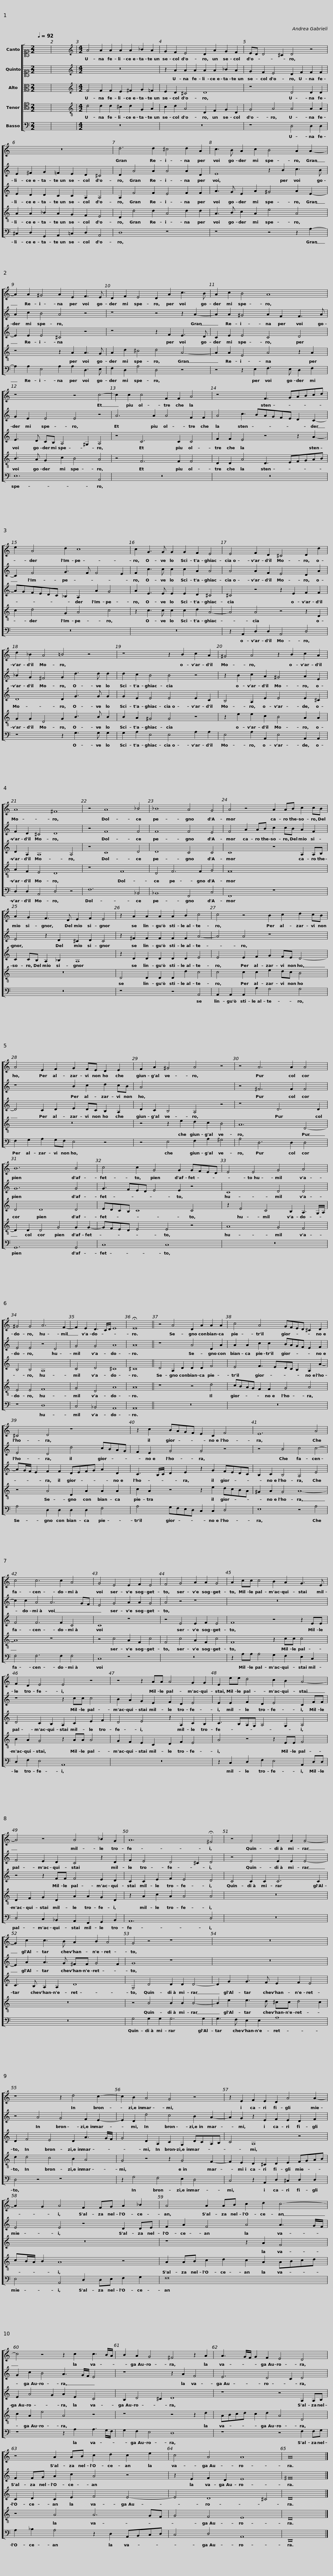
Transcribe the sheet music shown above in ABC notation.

X:1
%%score [ 1 2 3 4 5 ]
L:1/8
Q:1/4=92
M:2/2
I:linebreak $
K:C
V:1 alto1
V:2 alto1
V:3 alto
V:4 tenor
V:5 bass
V:1
 x8 | x8 |[M:4/2][K:treble] A4 A2 A2 A2 A2 _B2 A2 | G2 F2 E4 D2 A2 G2 F2 | ED D4 ^C2 D4 z4 |$ %5
 z16 | d6 d2 ^c4 d2 A2 | c3 B A2 c2 B4 A2 A2- | A2 A2 ^G4 A2 E2 F3 E |$ D2 F2 E4 D2 A2 c3 B | %10
 A2 c2 B4 A8 | z8 z4 c4- | c2 c2 c4 F2 F2 A4 |$ z8 F3 GABcd | e2 A4 d2 c8 | %15
 c2 G3 G G2 G2 F2 E4 |$ E4 F2 D2 ^C4 D2 d2 |$ d2 _B2 A4 =B4 z4 | z8 z2 B2 c2 A2 | ^G4 A4 z2 B2 c2 A2 | %20
 A8 ^F8 |$ z4 A8 _B4 | _B8 A4 G4 | A4 z4 A2 AB c2 cB | A2 G2 F3 D E2 F2 E4 |$ %25
 z2 A2 A2 A2 A2 B2 c4 | c4 z4 B2 c2 d2 cB | A4 E2 F2 G2 FE D2 E2 |$ F2 A2 ^G4 A4 z4 | z4 A6 A2 A4 | %30
 B12 B4 | c4 c2 G4 G2 GFED |$ E4 E4 G4 A4 | ^G4 G4 A6 F2- | F2 E2 D3 C/D/ E8 | %35
 !fermata!E16 ||$ z4 A4 D2 A2 A2 A2 | c4 A4 GFED ^C2 D2 | ^C4 D4 z8 |$ z2 c2 BAGF E2 C2 F4 | %40
 E12 A4 | c4 c6 c2 A4 | G4 E4 E2 F2 E4 |$ F4 G4 A2 A2 G4 | A2 cc c4 B2 A2 G3 E | %45
 F2 D2 E4 E4 z4 |$ z4 z2 AA A4 G2 G2 | E2 ee d4 c2 B2 A4- | A4 z4 A4 _B2 G2 |$ A12 !fermata!^F4 | %50
 z4 G4 G2 G2 G4- | G2 c2 c3 B A2 B2 A4 |$ G4 z4 z8 |$ z16 | z8 z2 d4 c2- | %55
 c2 B2 A4 G4 z4 |$ z2 E2 F2 E2 D2 A4 A2- | A2 G2 A4 F2 FG A2 _B2 | A4 A2 AB c2 d2 c4- |$ c4 z4 z2 c2 c3 B/A/ | %60
 B2 A2 G4 ^F4 z2 A2 | A3 G/F/ G2 F2 E4 D4 |$ z4 A2 AB c2 d2 c2 e2 | c4 A4 A8 | A16 |] %65
V:2
 x8 | x8 |[M:4/2][K:treble] z16 | z2 A2 A2 A2 A2 A2 _B2 A2 | G2 F2 E4 D2 F2 F2 F2 |$ %5
 E2 ^F2 G2 =F2 E2 D2 ^C4 | D2 A4 A2 A4 A2 D2 | E8 z2 B2 c3 B | A2 c2 B4 A4 z4 |$ z8 z4 z2 A2- | %10
 A2 A2 ^G4 A2 F2 F3 A | G2 E2 E4 E4 z4 | A6 A2 A4 F2 F2 |$ A4 c3 BAGFE D2 C2- | C2 F4 G3 F F4 E2 | %15
 F2 c3 c c2 c2 A2 A4 |$ A4 A2 F2 E4 D2 A2 |$ _B2 G2 ^F4 G2 d3 d d2 | d2 c2 B4 B4 z4 | z2 B2 c2 A2 ^G4 A2 E2 | %20
 F2 D2 ^C4 D8 |$ z4 F8 F4 | F8 F4 E4 | F4 A2 AB c2 cB A2 F2 | E4 z2 D2 ^C2 D2 C4 |$ %25
 z2 ^F2 F2 F2 F2 F2 A4- | A4 A4 z8 | z8 B2 c2 d2 cB |$ A4 x12 | z4 ^F6 F2 F4 | %30
 G12 G4 | G3 FED E4 E2 z4 |$ C8 D4 D4 | E4 E4 z4 D4 | G4 G4 A8 | %35
 A16 ||$ z8 A4 D2 A2 | A2 A2 c2 c2 BAGF E2 F2 | E4 D4 d4 cBAG |$ F2 E2 G4 G4 z4 | %40
 z4 B4 c4 c4- | c2 c2 A4 A6 GF | E4 G4 A2 A2 G4 |$ A4 z4 z8 | z16 | %45
 z8 z2 cc c4 |$ B2 A2 G2 E2 F2 D2 E4 | E2 E2 F2 D2 E4 C2 FF | F4 E2 D2 C4 z2 D2 |$ F2 E4 D4 ^C2 D4 | %50
 z4 E4 E2 E2 E4- | E2 A2 A3 G ^FF G4 F2 |$ G8 z8 |$ z16 | z4 A4 G4 F2 E2- | %55
 E2 D2 d4 c4 B2 A2- |$ A2 G2 z2 E2 F2 E2 D2 F2 | E4 E4 z4 D2 DE | F2 A2 F4 A4 A3 G/F/ |$ G2 c2 B4 A3 G/F/ E4 | %60
 z8 z2 A2 F4 | E6 D4 C2 D4 |$ F2 FG A2 c2 A4 z4 | z2 E2 F2 D2 E8 | ^F16 |] %65
V:3
 x8 | x8 |[M:4/2][K:treble] F4 F2 F2 E2 ^F2 G2 =F2 | E2 D2 ^C4 D8 | z8 D4 D2 D2 |$ %5
 E2 D2 D2 C2 C2 A,2 A,4 | A,2 F4 F2 E4 F2 F2 | A3 G E2 A2 ^G4 A2 E2- | E2 E2 E4 ^C4 z4 |$ z8 z2 F2 E3 D | %10
 C2 E2 E4 C4 D4 | E3 D CB, A,4 ^G,2 A,4 | z4 C6 C2 C4 |$ F2 F2 E4 z4 z2 A2- | AGFEDC _B,2 A,2 A2 G4 | %15
 A2 E3 E E2 E2 D2 ^C4 |$ ^C4 z4 z2 E2 F2 F2 |$ D8 D2 G3 G G2 | G2 E2 E4 E4 E2 C2 | B,4 A,2 E2 E4 E2 ^C2 | %20
 D2 A,2 A,8 A,4 |$ z4 C8 D4 | D8 C4 C4 | C8 z4 A,2 A,B, | C2 CB, A,2 _B,2 A,8 |$ %25
 z2 D2 D2 D2 D2 D2 E4 | E4 E2 F2 G2 FE D4- | D4 C2 D2 E2 DC B,2 A,2 |$ D2 C2 B,4 A,4 z4 | z8 D6 D2 | %30
 D4 D8 D4 | EDCB, C8 C4 |$ z2 E4 C4 B,2 A,3 G,/A,/ | B,4 B,4 A,8 | C4 D4 ^C8 | %35
 ^C16 ||$ D4 A,2 D2 D2 D2 F4 | E4 F3 EDC B,2 A,2 A2- | AG/F/ E2 F2 F2 DEFG A2 D2 |$ C3 B,/C/ D2 E2 z2 G2 FEDC | %40
 B,2 C2 B,4 A,4 E4 | F4 F6 F2 C4 | C8 z8 |$ z4 E4 E2 F2 E4 | F8 z4 z2 EE | %45
 D4 C2 B,2 A,2 C2 E2 F2 |$ D4 E4 z2 A,2 C2 B,2 | C3 B,A,G, A,4 G,2 A,4 | z4 z2 FF F4 E2 D2 |$ C2 C2 E2 F2 E4 D4 | %50
 C4 C2 C2 C6 C2 | C3 B, A,2 A,2 D8 |$ G,4 D4 D2 D2 D4- |$ D2 G2 G3 F E2 F2 E4 | D2 F4 E4 D2 A3 G/F/ | %55
 G4 D2 A,2 C2 G,2 DCA,B, |$ C4 A,8 z4 | z16 | z8 z2 A2 F4 |$ E2 A4 G2 A2 E2 C4 | %60
 B,2 D4 ^C2 D8 | z8 z4 A,2 A,B, |$ C2 D2 C2 E2 F4 E4- | E4 D8 ^C4 | D16 |] %65
V:4
 x8 | x8 |[M:4/2][K:treble-8] d4 d2 d2 ^c2 d2 G2 A2 | c2 d2 A4 D2 F2 G2 D2 | G4 A4 A4 A2 A2 |$ %5
 A2 A2 _B2 A2 G2 F2 E4 | D2 d4 d2 A4 d2 d2 | A3 B c2 A2 e4 A4 | z8 z2 A2 A3 G |$ A2 d2 ^c4 d4 A4- | %10
 A2 A2 E4 A4 z2 A2 | B3 A G2 c2 B4 A4 | z4 F6 F2 F4 |$ D2 D2 A4 D3 EFGAB | c2 d4 G2 A4 c4 | %15
 z2 c3 c c2 c2 d2 A4- |$ A4 A4 z4 z2 D2 |$ G2 G2 D4 G2 B3 B B2 | B2 A2 ^G4 G4 z4 | z2 e2 e2 c2 B4 A2 A2 | %20
 A2 F2 E4 D8 |$ z8 F8 | D4 F6 F2 G4 | F16 | z16 |$ %25
 D4 D2 D2 D2 d2 c4 | c4 c2 c2 e2 dc B4 | z16 |$ z4 z2 e2 d2 c2 B4 | A12 D4- | %30
 D2 D2 D4 G4 G2 G2- | GFED E4 E4 z4 |$ A8 G4 F4 | E4 E4 F8 | G4 D4 A8 | %35
 A16 ||$ z8 z4 d4 | cBAG F2 F2 G4 A4 | z4 A4 D2 A2 A2 A2 |$ c2 A2 z4 z2 e2 dcBA | %40
 ^G2 A2 G4 A8- | A8 z8 | z4 c4 A2 F2 c4 |$ F4 c4 A2 F2 c4 | F8 z2 cc c4 | %45
 B2 A2 G4 z2 AA A4 |$ G2 F2 E2 C2 D2 F2 E4 | A4 z4 z2 EE F4 | D2 F2 G2 D2 A2 A2 G2 D2 |$ z2 A2 c2 A2 A4 A4 | %50
 z16 | z16 |$ z4 B4 B2 B2 B4- |$ B2 e2 e3 d ^cc d4 c2 | d2 d4 c4 B2 A4 | %55
 G4 z4 z2 G4 F2- |$ F2 E2 D2 ^C2 D2 E2 FGAB | cB/A/ B2 A8 z4 | A2 AB c2 d2 c2 A2 ABcd |$ c2 A2 e4 A4 z4 | %60
 z8 z4 z2 d2 | ABcd c2 d2 A4 D4 |$ z4 A4 A6 GF | G4 F4 E8 | D16 |] %65
V:5
 x8 | x8 |[M:4/2] z16 | z16 | z8 D,4 D,2 D,2 |$ %5
 ^C,2 D,2 G,,2 A,,2 =C,2 D,2 A,,4 | D,8 z8 | z8 z4 z2 A,2- | A,2 A,2 E,4 A,2 A,2 D,3 E, |$ F,2 D,2 A,4 D,4 z4 | %10
 z4 z2 E,2 F,3 E, D,2 F,2 | E,12 A,,4 | z16 |$ z16 | z16 | %15
 z16 |$ z2 A,,2 D,2 D,2 A,,4 D,4 |$ z8 z2 G,3 G, G,2 | G,2 A,2 E,4 E,4 A,2 A,2 | E,4 A,2 A,,2 E,4 A,,2 A,,2 | %20
 D,2 D,2 A,,4 D,4 z4 |$ F,12 _B,,4 | _B,,8 F,,4 C,4 | F,,8 z8 | z16 |$ %25
 z8 z4 A,,4 | A,,2 A,,2 A,,2 A,2 G,4 G,4 | F,2 G,2 A,2 G,F, E,4 z4 |$ z4 E,4 F,2 A,2 ^G,4 | A,4 D,6 D,2 D,4 | %30
 G,,12 G,,4 | C,8 C,8 |$ z16 | z8 D,8 | C,4 _B,,4 A,,8 | %35
 A,,16 ||$ z16 | z16 | A,4 D,2 D,2 D,2 D,2 F,4 |$ A,4 G,F,E,D, C,2 C,2 D,4 | %40
 E,8 z4 A,4 | F,4 F,6 F,2 F,4 | C,8 z8 |$ z16 | z2 A,A, A,4 G,2 F,2 E,2 C,2 | %45
 D,2 F,2 E,4 A,,8 |$ z16 | z2 C,2 D,2 F,2 E,4 A,,2 D,D, | D,4 C,2 _B,,2 A,,2 F,,2 G,,2 B,,2 |$ A,,12 D,4 | %50
 z16 | z16 |$ G,4 G,2 G,2 G,6 G,2 |$ G,3 F, E,2 E,2 A,8 | D,4 z4 z8 | %55
 z2 G,4 F,4 E,2 D,4 |$ C,4 z2 A,,2 D,2 ^C,2 D,2 D,2 | E,4 A,,4 D,2 D,E, F,2 G,2 | F,16 |$ z8 z2 A,2 A,3 G,/F,/ | %60
 G,2 F,2 E,4 D,8 | z8 z4 F,2 F,G, |$ A,2 _B,2 A,4 z2 D,2 A,,B,,C,D, | C,4 D,4 A,,8 | D,,16 |] %65
